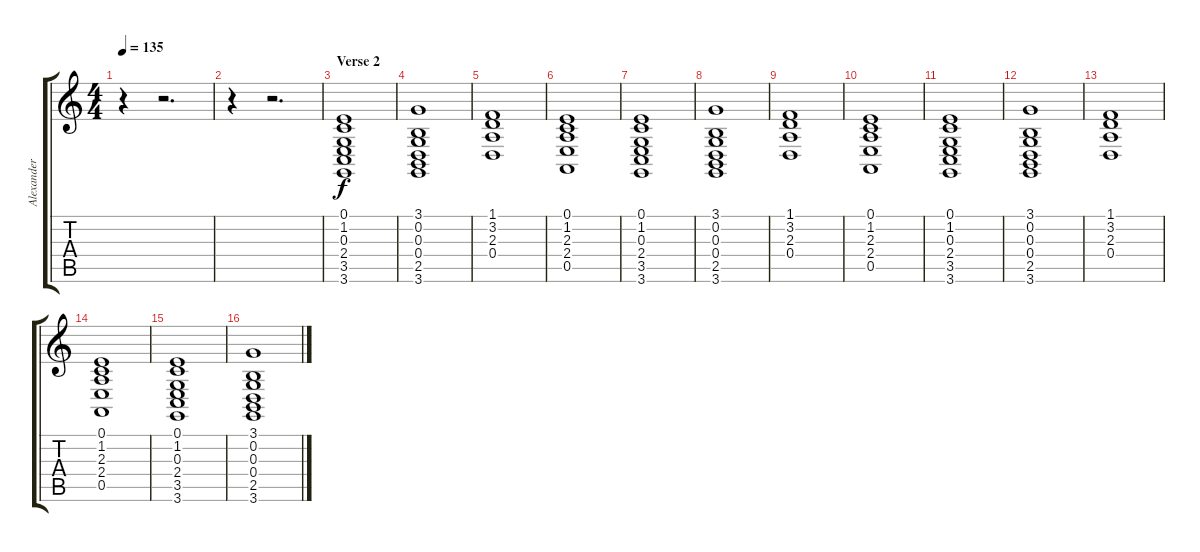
\track ("Alexander Ulyanin" "Alexander ") {instrument stringensemble1}
\staff {score tabs}
\tuning (E4 B3 G3 D3 A2 E2) {hide}
\ts (4 4)
\tempo 135
\clef g2
\ks c
r.4{dy f} r.2{d} |
r.4 r.2{d} |
\section ("" "Verse 2")
(0.1 1.2 0.3 2.4 3.5 3.6).1 |
(3.1 0.2 0.3 0.4 2.5 3.6).1 |
(1.1 3.2 2.3 0.4).1 |
(0.1 1.2 2.3 2.4 0.5).1 |
(0.1 1.2 0.3 2.4 3.5 3.6).1 |
(3.1 0.2 0.3 0.4 2.5 3.6).1 |
(1.1 3.2 2.3 0.4).1 |
(0.1 1.2 2.3 2.4 0.5).1 |
(0.1 1.2 0.3 2.4 3.5 3.6).1 |
(3.1 0.2 0.3 0.4 2.5 3.6).1 |
(1.1 3.2 2.3 0.4).1 |
(0.1 1.2 2.3 2.4 0.5).1 |
(0.1 1.2 0.3 2.4 3.5 3.6).1 |
(3.1 0.2 0.3 0.4 2.5 3.6).1
